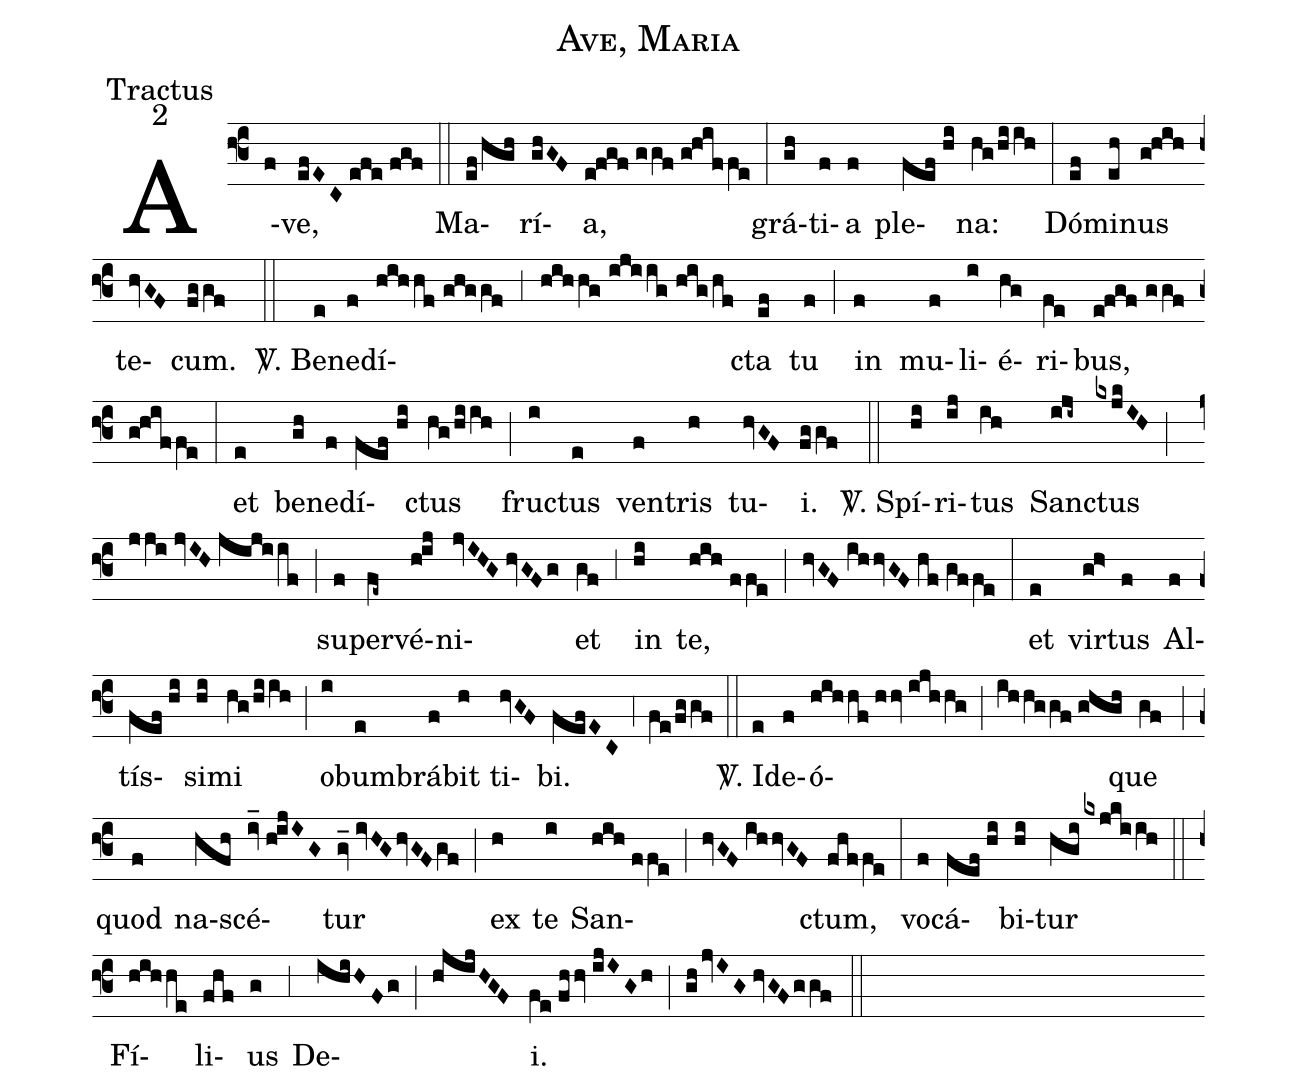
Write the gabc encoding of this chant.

name:Ave, Maria;
office-part:Tractus;
mode:2;
%%
(f3) A(f)ve,(efEC//efe//fgf) (::)
Ma(ef/hgh)rí(ghGF)a,(e!fgf//ggf//g!hiffe) (:)
grá(gh)ti(f)a(f) ple(fef//hi)na:(hg/hiih) (:)
Dó(ef)mi(eh)nus(g!hih) te(hvGF)cum.(fggf) (::)

<sp>V/</sp>. Be(e)ne(f)dí(hihhf//ghggf)(,3)(hihhg//ijiig//hig/hf)cta(ef) tu(f) (;) in(f) mu(f)li(i)é(hg)ri(fe)bus,(e!fgf//ggf//g!hiffe) (:)
et(e) be(gh)ne(f)dí(fef//hi)ctus(hg/hiih) (;) fru(i)ctus(e) ven(f)tris(h) tu(hvGF)i.(fggf) (::)

<sp>V/</sp>. Spí(hi)ri(ij)tus(ih) San(iji~)ctus(kxjkIH) (;) (jji//jvIH//jijiif) (;) su(f)per(fe~)vé(h!ij)ni(jvIHG//hvGFg)et(gf) (,3) in(hi) te,(hih//ffe) (;) (hvGF//ihhvGF//hf//gffe) (:)
et(e) vir(gh>)tus(f) Al(f)tís(fef//hi)si(hi)mi(hg/hiih) (;) o(i)bum(e)brá(f)bit(h) ti(hvGF)bi.(fefEC) (,4) (fe/fggf) (::)

<sp>V/</sp>. I(e)de(f)ó(hihhf//hhv//ijhhg)(;)(ihhggf//ghgh)que(gf) (;) quod(f) na(hfh)scé(iv_//h!ijIG)tur(gv_//ivHG/hvGF/gf) (;) ex(h) te(i) San(hih//ffe)(;)(hvGF//ihhvGF)ctum,(fhffe) (:)
vo(f)cá(fef//hi)bi(hi)tur(hgi/kxjkiih) (::)
Fí(hihhe)li(fhf)us(g) (,3) De(ihiHFg)(;)(hjijHGF)i.(fe//fhhv//ijIGh) (;) (ghjvIG//hvGF/ggf) (::)
